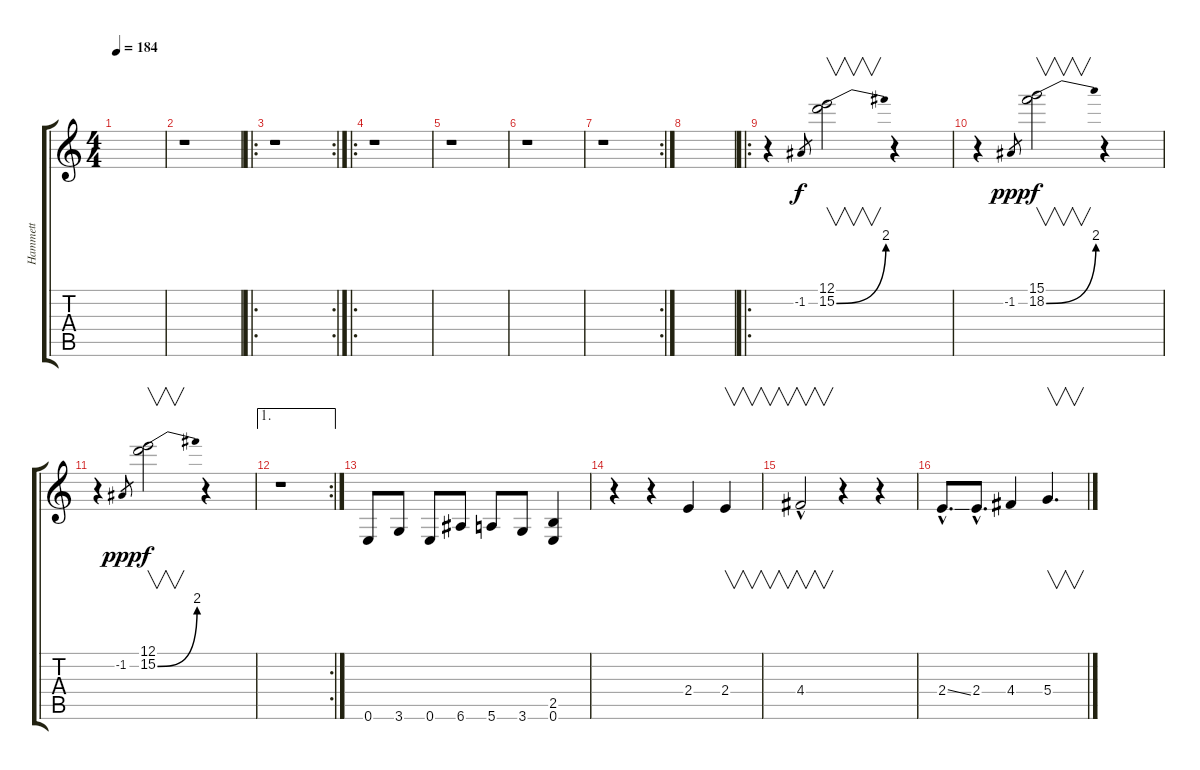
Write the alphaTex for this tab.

\track ("Hammett" "Hammett") {instrument distortionguitar}
\staff {score tabs}
\tuning (E4 B3 G3 D3 A2 E2) {hide}
\ts (4 4)
\tempo 184
\clef g2
\ks c
|
r.1 |
\ro
\rc 2
r.1 |
\ro
r.1 |
\section ("" "")
r.1 |
r.1 |
\rc 2
r.1 |
|
\ro
\section ("" "")
r.4 -1.2.8{gr} (12.1 15.2{be (bend 0 0 60 8)}).2{v dy f} r.4 |
\section ("" "")
r.4 -1.2.8{gr dy ppp} (15.1 18.2{be (bend 0 0 60 8)}).2{v dy f balance 8} r.4 |
r.4 -1.2.8{gr dy ppp} (12.1 15.2{be (bend 0 0 60 8)}).2{v dy f} r.4 |
\ae 1
\rc 2
r.1 |
0.6.8{volume 16 balance 8 instrument electricguitarmuted} 3.6.8 0.6.8 6.6.8 5.6.8 3.6.8 (2.5 0.6).4{instrument distortionguitar} |
r.4 r.4 2.4.4 2.4.4{v} |
4.4{hac}.2{v} r.4 r.4 |
2.4{ss hac}.8{d} 2.4{hac}.8{d} 4.4.4 5.4.4{v d}
